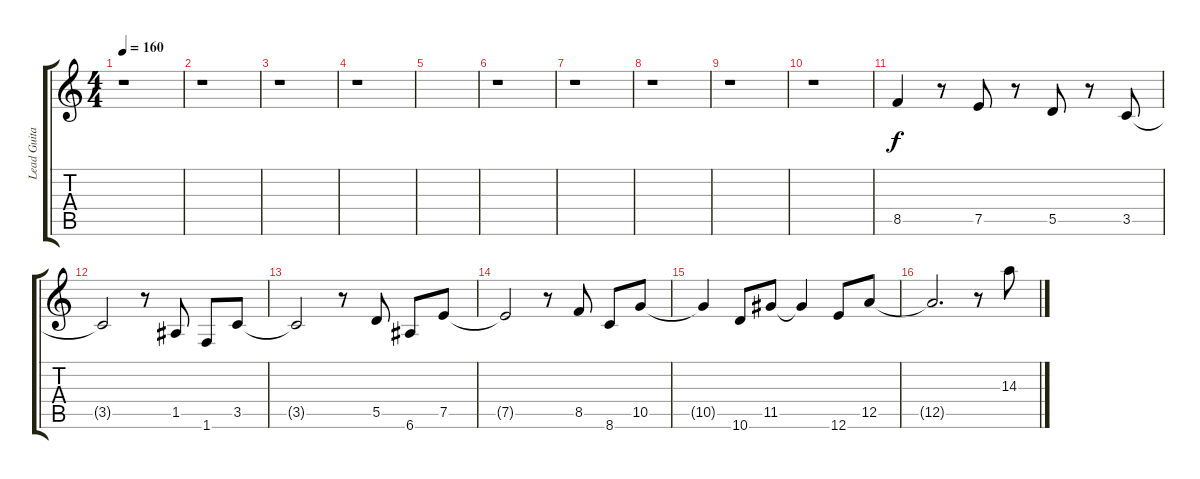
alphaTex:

\track ("Lead Guitar" "Lead Guita") {instrument overdrivenguitar}
\staff {score tabs}
\tuning (E4 B3 G3 D3 A2 E2) {hide}
\ts (4 4)
\tempo 160
\clef g2
\ks c
r.1{dy f} |
r.1 |
r.1 |
r.1 |
|
r.1 |
r.1 |
r.1 |
r.1 |
r.1 |
8.5.4 r.8 7.5.8 r.8 5.5.8 r.8 3.5.8 |
3.5{t}.2 r.8 1.5.8 1.6.8 3.5.8 |
3.5{t}.2 r.8 5.5.8 6.6.8 7.5.8 |
7.5{t}.2 r.8 8.5.8 8.6.8 10.5.8 |
10.5{t}.4 10.6.8 11.5.8 11.5{t}.4 12.6.8 12.5.8 |
12.5{t}.2{d} r.8 14.3.8
